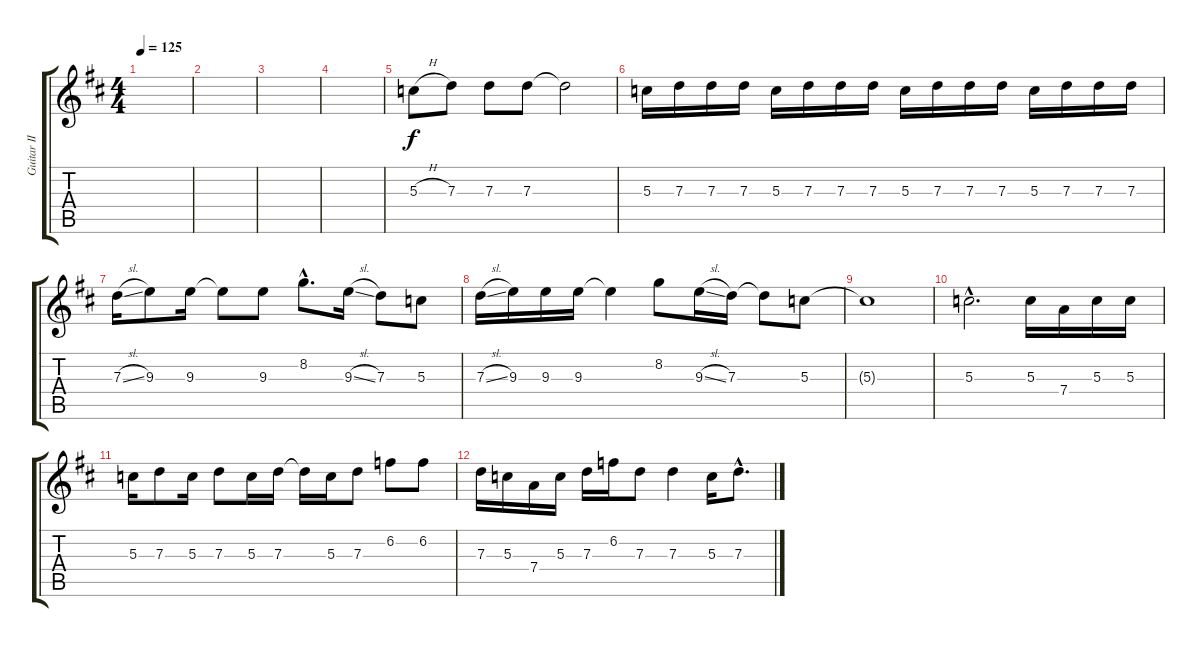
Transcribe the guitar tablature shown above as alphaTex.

\track ("Guitar II" "Guitar II") {instrument distortionguitar}
\staff {score tabs}
\tuning (E4 B3 G3 D3 A2 E2) {hide}
\ts (4 4)
\tempo 125
\clef g2
\ks d
|
|
|
|
5.3{h}.8 7.3.8 7.3.8 7.3.8 7.3{t}.2 |
5.3.16 7.3.16 7.3.16 7.3.16 5.3.16 7.3.16 7.3.16 7.3.16 5.3.16 7.3.16 7.3.16 7.3.16 5.3.16 7.3.16 7.3.16 7.3.16 |
7.3{sl}.16 9.3.8 9.3.16 9.3{t}.8 9.3.8 8.2{hac}.8{d} 9.3{sl}.16 7.3.8 5.3.8 |
7.3{sl}.16 9.3.16 9.3.16 9.3.16 9.3{t}.4 8.2.8 9.3{sl}.16 7.3.16 7.3{t}.8 5.3.8 |
5.3{t}.1 |
5.3{hac}.2{d} 5.3.16 7.4.16 5.3.16 5.3.16 |
5.3.16 7.3.8 5.3.16 7.3.8 5.3.16 7.3.16 7.3{t}.16 5.3.16 7.3.8 6.2.8 6.2.8 |
7.3.16 5.3.16 7.4.16 5.3.16 7.3.16 6.2.16 7.3.8 7.3.4 5.3.16 7.3{hac}.8{d}
